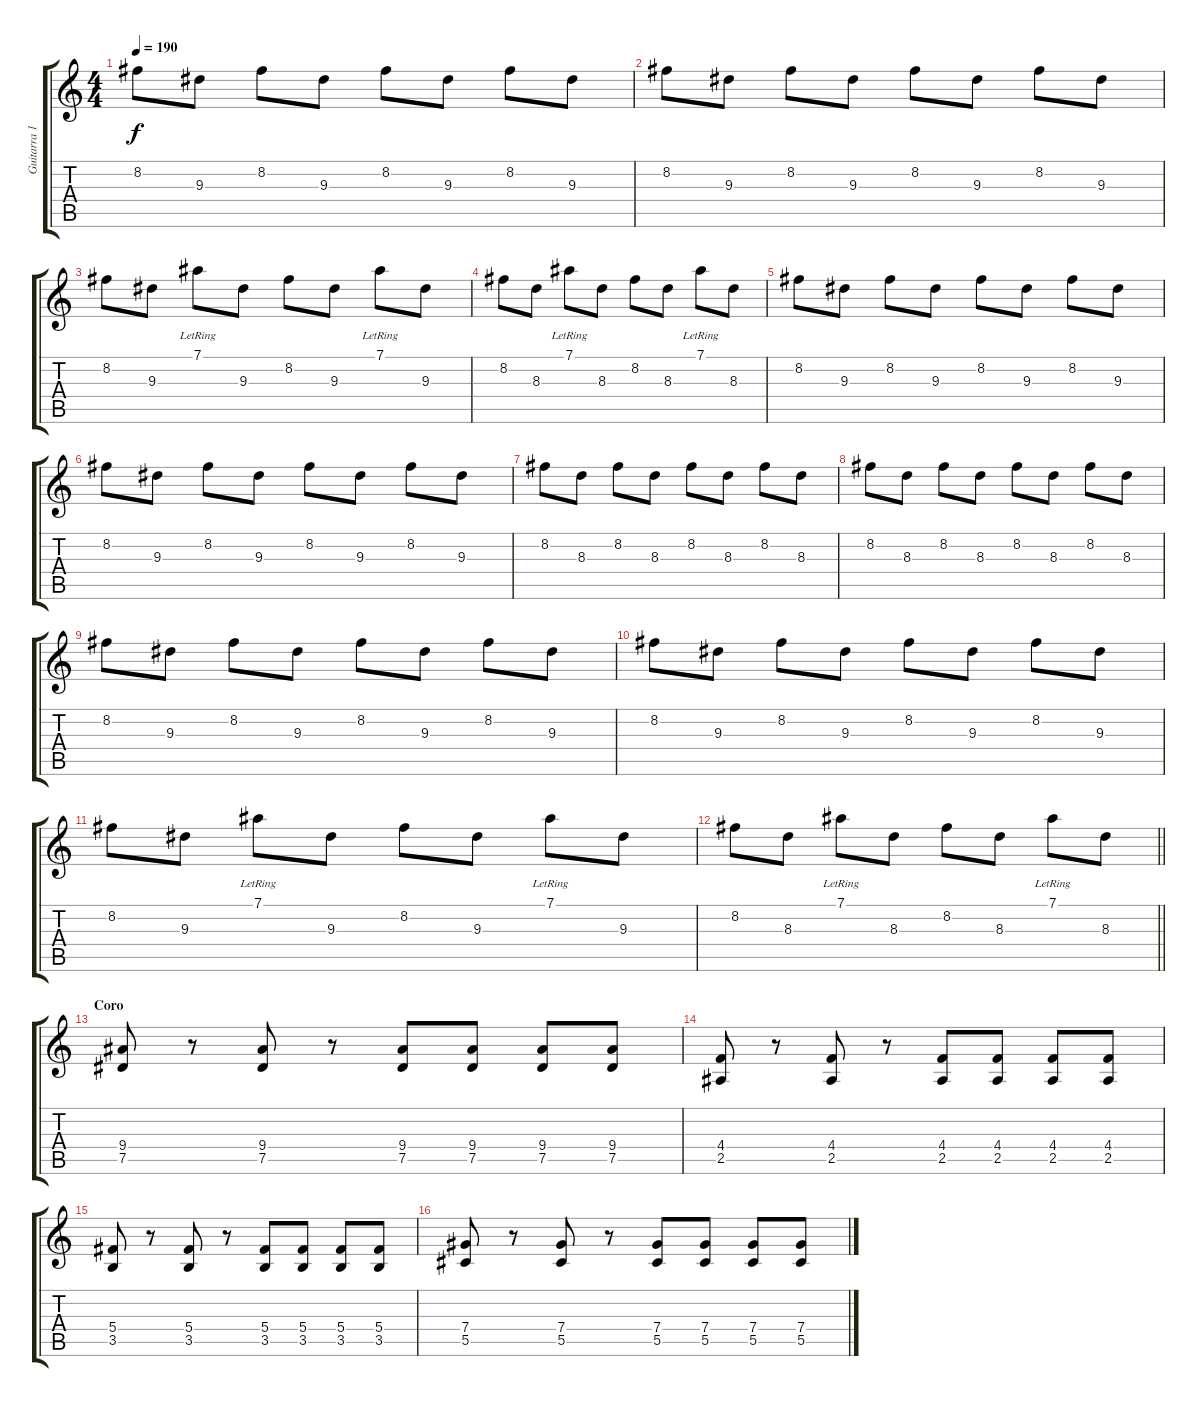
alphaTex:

\track ("Guitarra 1" "Guitarra 1") {instrument overdrivenguitar}
\staff {score tabs}
\tuning (Eb4 Bb3 Gb3 Db3 Ab2 Eb2) {hide}
\ts (4 4)
\tempo 190
\clef g2
\ks c
8.2.8{dy f} 9.3.8 8.2.8 9.3.8 8.2.8 9.3.8 8.2.8 9.3.8 |
8.2.8 9.3.8 8.2.8 9.3.8 8.2.8 9.3.8 8.2.8 9.3.8 |
8.2.8 9.3.8 7.1{lr}.8 9.3.8 8.2.8 9.3.8 7.1{lr}.8 9.3.8 |
8.2.8 8.3.8 7.1{lr}.8 8.3.8 8.2.8 8.3.8 7.1{lr}.8 8.3.8 |
8.2.8 9.3.8 8.2.8 9.3.8 8.2.8 9.3.8 8.2.8 9.3.8 |
8.2.8 9.3.8 8.2.8 9.3.8 8.2.8 9.3.8 8.2.8 9.3.8 |
8.2.8 8.3.8 8.2.8 8.3.8 8.2.8 8.3.8 8.2.8 8.3.8 |
8.2.8 8.3.8 8.2.8 8.3.8 8.2.8 8.3.8 8.2.8 8.3.8 |
8.2.8 9.3.8 8.2.8 9.3.8 8.2.8 9.3.8 8.2.8 9.3.8 |
8.2.8 9.3.8 8.2.8 9.3.8 8.2.8 9.3.8 8.2.8 9.3.8 |
8.2.8 9.3.8 7.1{lr}.8 9.3.8 8.2.8 9.3.8 7.1{lr}.8 9.3.8 |
\barLineRight lightlight
8.2.8 8.3.8 7.1{lr}.8 8.3.8 8.2.8 8.3.8 7.1{lr}.8 8.3.8 |
\section ("" "Coro")
(9.4 7.5).8 r.8 (9.4 7.5).8 r.8 (9.4 7.5).8 (9.4 7.5).8 (9.4 7.5).8 (9.4 7.5).8 |
(4.4 2.5).8 r.8 (4.4 2.5).8 r.8 (4.4 2.5).8 (4.4 2.5).8 (4.4 2.5).8 (4.4 2.5).8 |
(5.4 3.5).8 r.8 (5.4 3.5).8 r.8 (5.4 3.5).8 (5.4 3.5).8 (5.4 3.5).8 (5.4 3.5).8 |
(7.4 5.5).8 r.8 (7.4 5.5).8 r.8 (7.4 5.5).8 (7.4 5.5).8 (7.4 5.5).8 (7.4 5.5).8
